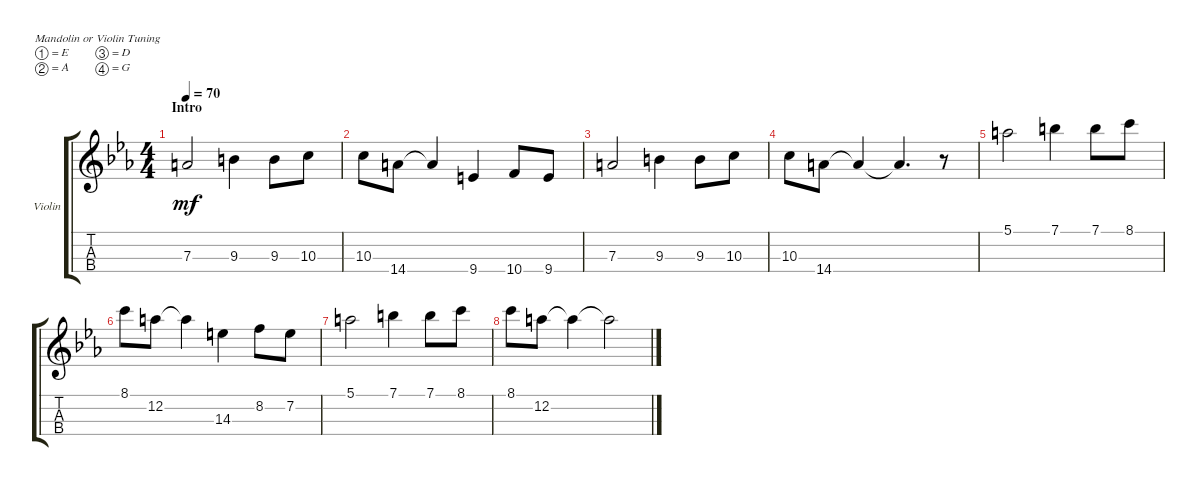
\defaultSystemsLayout 4
\bracketExtendMode groupsimilarinstruments
\firstSystemTrackNameOrientation horizontal
\otherSystemsTrackNameOrientation horizontal
\track ("Violin" "Violin") {instrument violin}
\staff {score tabs}
\tuning (E5 A4 D4 G3)
\ts (4 4)
\section ("" "Intro")
\tempo 70
\clef g2
\ks cminor
7.3.2{dy mf} 9.3.4 9.3.8 10.3.8 |
10.3.8 14.4.8 14.4{t}.4 9.4.4 10.4.8 9.4.8 |
7.3.2 9.3.4 9.3.8 10.3.8 |
10.3.8 14.4.8 14.4{t}.4 14.4{t}.4{d} r.8 |
5.1.2 7.1.4 7.1.8 8.1.8 |
8.1.8 12.2.8 12.2{t}.4 14.3.4 8.2.8 7.2.8 |
5.1.2 7.1.4 7.1.8 8.1.8 |
8.1.8 12.2.8 12.2{t}.4 12.2{t}.2
